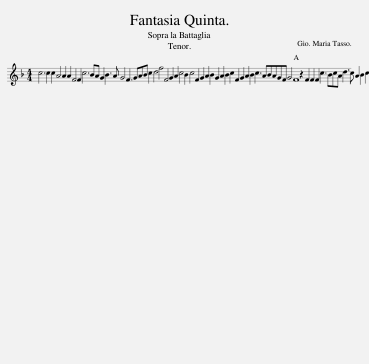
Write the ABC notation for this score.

X:1
L:1/8
M:4/4
I:linebreak $
K:F
V:1 treble transpose="-12 "
V:1
 c6 c2 c2 A4 A2 A2 F4 F2 c6 BA G2 B3 A G4 F3 GAB c2 d4 f4 F4 G2 A2 c4 B2 c4 F2 G2 A2 B2 G2 A2 B2 c2 F2 G2 A2 B2 c3 ABAGF G4 F8 z2 F2 F2 F2 c3 BcA d3 c A2 B2 c2 A4 F4 z2 A2 B2 c2 d4 B2 c3 B A4 B2 c2 A2 G4 c8 z2 e4 d4 f2 e2 d2 e2 d3 c B4 A2 G4 F4 f4 c2 c2 c2 d2 e2 e2 f2 f2 c2 c2 c2 d2 e2 e2 f2 d2 c8 z2 c2 c2 c2 F2 F2 c2 c2 c2 F2 c2 c2 c2 F2 c4 F2 f6 e2 f4 d4 c4 g4 e4 g4 e4 g4 e4 c4 z2 F2 F2 F2 F4 F4 F2 F2 F2 F2 F4 F4 F2 F2 F2 F2 F4 F4 F2 G2 A2 B2 c2 d2 c4 A4 F6 G2 A2 F2 G2 g4 g2 f4 e2 d2 c2 B2 A2 G2 A4 c4 A2 B4 c2 F4 f4 cdef g2 a2 g2 c3 def g4 e4 c2 c3 def g2 c4 c2 B3 A G4 F16 f8 f12 e4 d8 c8 A8 B8 c8 d8 e8 f8 d16 c2 f4 d4 _e4 f4 d4 e4 f4 d4 e4 f4 d2 c4 d3 e f3 e d2 c3 B A2 B2 G3 F G2 F2 f4 d4 e4 f4 d4 e4 f4 d4 e4 f4 d2 c4 d3 e f3 e d2 c2 F2 A2 G3 F G4 F32 |] %1
